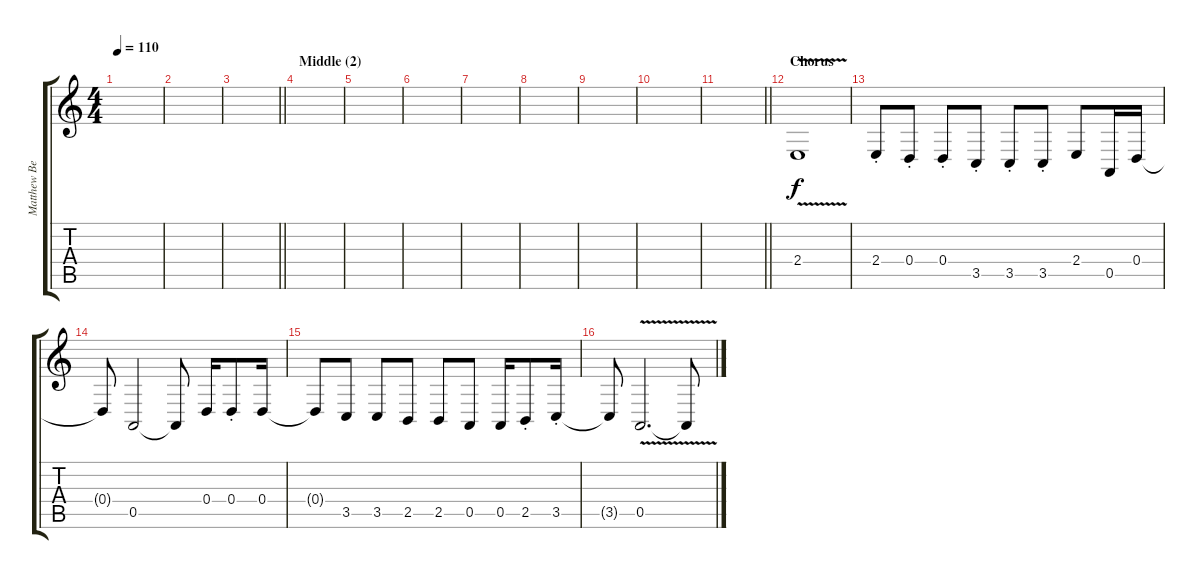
\track ("Matthew Bellamy (Backing Vox)" "Matthew Be") {instrument altosax}
\staff {score tabs}
\tuning (E4 B3 G3 D3 A2 E2) {hide}
\ts (4 4)
\tempo 110
\clef g2
\ks c
|
|
\barLineRight lightlight
|
\section ("" "Middle (2)")
|
|
|
|
|
|
|
\barLineRight lightlight
|
\section ("" "Chorus")
2.4{v}.1 |
2.4{st}.8 0.4{st}.8 0.4{st}.8 3.5{st}.8 3.5{st}.8 3.5{st}.8 2.4.8 0.5.16 0.4.16 |
0.4{t}.8 0.5.2 0.5{t}.8 0.4.16 0.4{st}.8 0.4.16 |
0.4{t}.8 3.5.8 3.5.8 2.5.8 2.5.8 0.5.8 0.5.16 2.5{st}.8 3.5{st}.16 |
3.5{t}.8 0.5{v}.2{d} 0.5{t}.8
